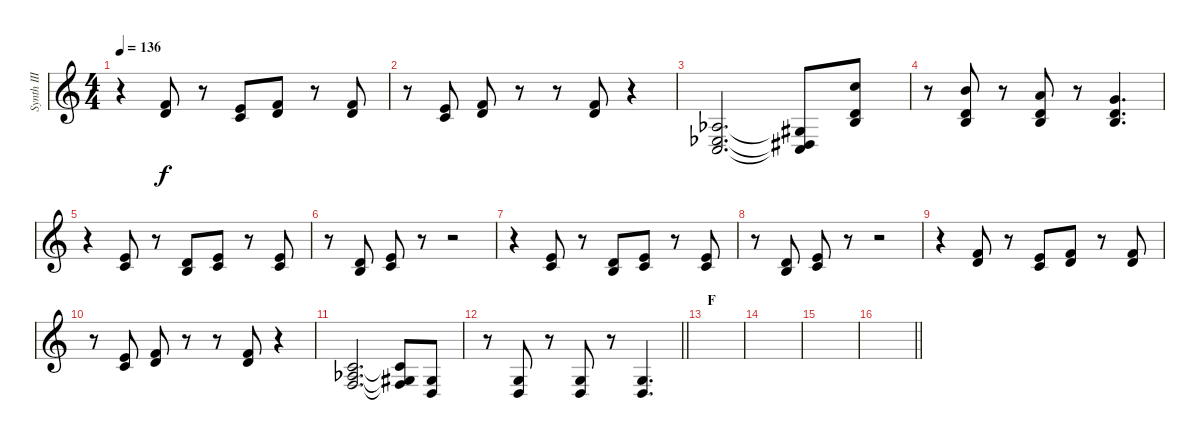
\track ("Synth III" "Synth III") {instrument synthbrass1}
\staff {score}
\tuning (E4 B3 G3 D3 A2 D2) {hide}
\ts (4 4)
\tempo 136
\clef g2
\ks c
r.4{dy f} (1.1 3.2).8 r.8 (0.1 1.2).8 (1.1 3.2).8 r.8 (1.1 3.2).8 |
r.8 (0.1 1.2).8 (1.1 3.2).8 r.8 r.8 (1.1 3.2).8 r.4 |
(1.3{acc b} 1.4{acc b} 3.5).2{d} (1.3{t} 1.4{t} 3.5{t}).8 (8.1 3.2 4.3).8 |
r.8 (7.1 3.2 4.3).8 r.8 (5.1 3.2 4.3).8 r.8 (3.1 3.2 4.3).4{d} |
r.4 (0.1 1.2).8 r.8 (3.2 4.3).8 (0.1 1.2).8 r.8 (0.1 1.2).8 |
r.8 (3.2 4.3).8 (0.1 1.2).8 r.8 r.2 |
r.4 (0.1 1.2).8 r.8 (3.2 4.3).8 (0.1 1.2).8 r.8 (0.1 1.2).8 |
r.8 (3.2 4.3).8 (0.1 1.2).8 r.8 r.2 |
r.4 (1.1 3.2).8 r.8 (0.1 1.2).8 (1.1 3.2).8 r.8 (1.1 3.2).8 |
r.8 (0.1 1.2).8 (1.1 3.2).8 r.8 r.8 (1.1 3.2).8 r.4 |
(1.2 1.3{acc b} 3.4).2{d} (1.2{t} 1.3{t} 3.4{t}).8 (1.3 0.4).8 |
\barLineRight lightlight
r.8 (0.3 0.4).8 r.8 (0.3 0.4).8 r.8 (0.3 0.4).4{d} |
\section ("" "F")
|
|
|
\barLineRight lightlight
